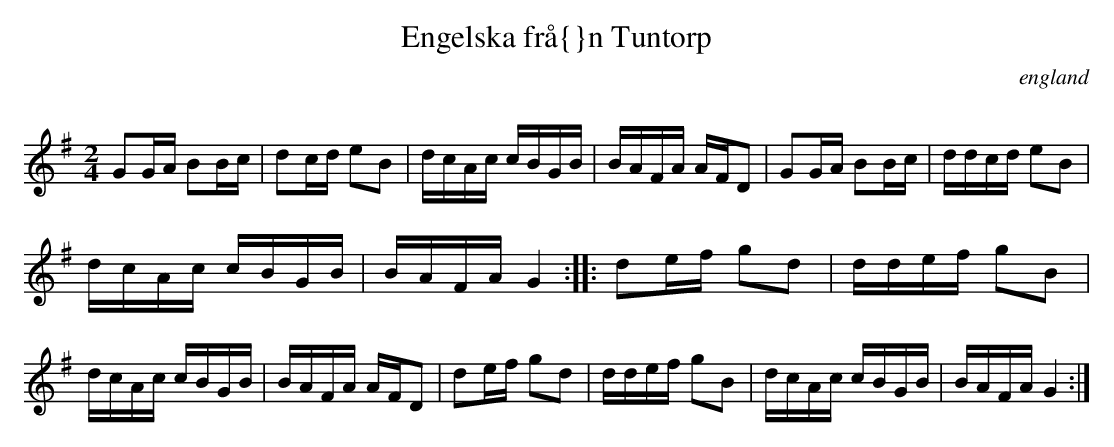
X:1
T:Engelska fr\aa{}n Tuntorp
O:england
Q:84
M:2/4
L:1/16
K:G
G2GA B2Bc | d2cd e2B2 | dcAc cBGB | BAFA AFD2 | \
G2GA B2Bc | ddcd e2B2 |
dcAc cBGB | BAFA G4 :: \
d2ef g2d2 | ddef g2B2 |
dcAc cBGB | BAFA AFD2 | \
d2ef g2d2 | ddef g2B2 | dcAc cBGB | BAFA G4 :|
